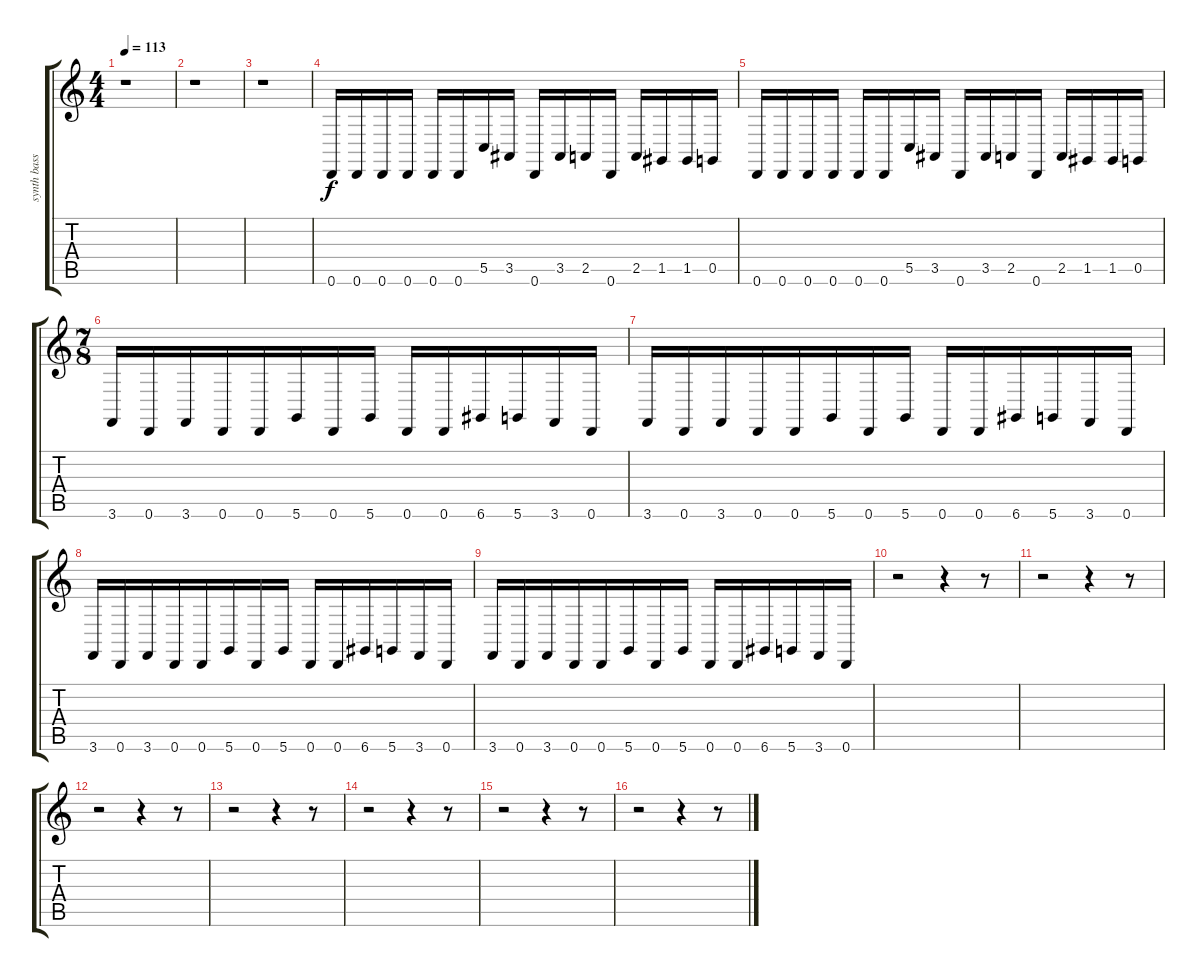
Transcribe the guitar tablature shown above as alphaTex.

\track ("synth bass..." "synth bass") {instrument lead8bassandlead}
\staff {score tabs}
\tuning (D4 A3 F3 C3 G2 D2) {hide}
\ts (4 4)
\tempo 113
\clef g2
\ks c
r.1{dy f} |
r.1 |
r.1 |
0.6.16 0.6.16 0.6.16 0.6.16 0.6.16 0.6.16 5.5.16 3.5.16 0.6.16 3.5.16 2.5.16 0.6.16 2.5.16 1.5.16 1.5.16 0.5.16 |
0.6.16 0.6.16 0.6.16 0.6.16 0.6.16 0.6.16 5.5.16 3.5.16 0.6.16 3.5.16 2.5.16 0.6.16 2.5.16 1.5.16 1.5.16 0.5.16 |
\ts (7 8)
3.6.16 0.6.16 3.6.16 0.6.16 0.6.16 5.6.16 0.6.16 5.6.16 0.6.16 0.6.16 6.6.16 5.6.16 3.6.16 0.6.16 |
3.6.16 0.6.16 3.6.16 0.6.16 0.6.16 5.6.16 0.6.16 5.6.16 0.6.16 0.6.16 6.6.16 5.6.16 3.6.16 0.6.16 |
3.6.16 0.6.16 3.6.16 0.6.16 0.6.16 5.6.16 0.6.16 5.6.16 0.6.16 0.6.16 6.6.16 5.6.16 3.6.16 0.6.16 |
3.6.16 0.6.16 3.6.16 0.6.16 0.6.16 5.6.16 0.6.16 5.6.16 0.6.16 0.6.16 6.6.16 5.6.16 3.6.16 0.6.16 |
r.2 r.4 r.8 |
r.2 r.4 r.8 |
r.2 r.4 r.8 |
r.2 r.4 r.8 |
r.2 r.4 r.8 |
r.2 r.4 r.8 |
r.2 r.4 r.8
